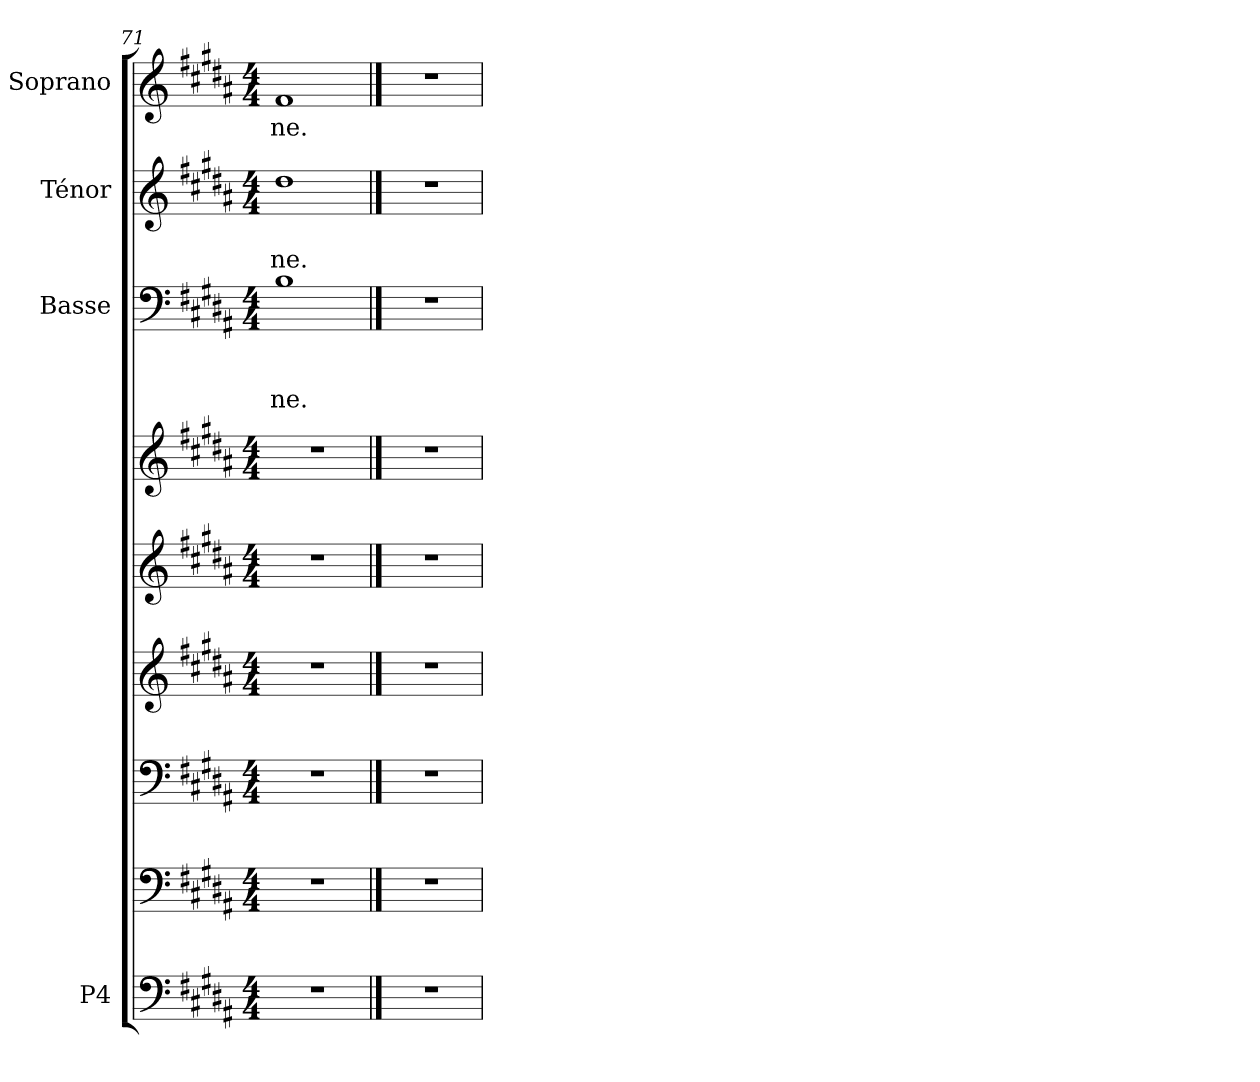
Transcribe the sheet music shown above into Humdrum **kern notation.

**kern	**kern	**kern	**kern	**kern	**kern	**kern	**text	**text	**text	**kern	**text	**text	**kern	**text
*part4	*part4	*part4	*part4	*part4	*part4	*part3	*part3	*part3	*part3	*part2	*part2	*part2	*part1	*part1
*staff9	*staff8	*staff7	*staff6	*staff5	*staff4	*staff3	*staff3	*staff3	*staff3	*staff2	*staff2	*staff2	*staff1	*staff1
*I"P4	*	*	*	*	*	*I"Basse	*	*	*	*I"Ténor	*	*	*I"Soprano	*
*clefF4	*clefF4	*clefF4	*clefG2	*clefG2	*clefG2	*clefF4	*	*	*	*clefG2	*	*	*clefG2	*
*	*	*	*	*	*	*	*	*	*	*ITrd7c12	*	*	*	*
*k[f#c#g#d#a#]	*k[f#c#g#d#a#]	*k[f#c#g#d#a#]	*k[f#c#g#d#a#]	*k[f#c#g#d#a#]	*k[f#c#g#d#a#]	*k[f#c#g#d#a#]	*	*	*	*k[f#c#g#d#a#]	*	*	*k[f#c#g#d#a#]	*
*B:	*B:	*B:	*B:	*B:	*B:	*B:	*	*	*	*B:	*	*	*B:	*
*M4/4	*M4/4	*M4/4	*M4/4	*M4/4	*M4/4	*M4/4	*	*	*	*M4/4	*	*	*M4/4	*
=71	=71	=71	=71	=71	=71	=71	=71	=71	=71	=71	=71	=71	=71	=71
!	!	!	!	!	!	!	!	!	!LO:LY:b	!	!	!LO:LY:b	!	!LO:LY:b
1r	1r	1r	1r	1r	1r	1B	.	.	-ne.	1d#	.	-ne.	1f#	-ne.
!!LO:PB:g=z
==72	==72	==72	==72	==72	==72	==72	==72	==72	==72	==72	==72	==72	==72	==72
1r	1r	1r	1r	1r	1r	1r	.	.	.	1r	.	.	1r	.
=	=	=	=	=	=	=	=	=	=	=	=	=	=	=
*-	*-	*-	*-	*-	*-	*-	*-	*-	*-	*-	*-	*-	*-	*-
